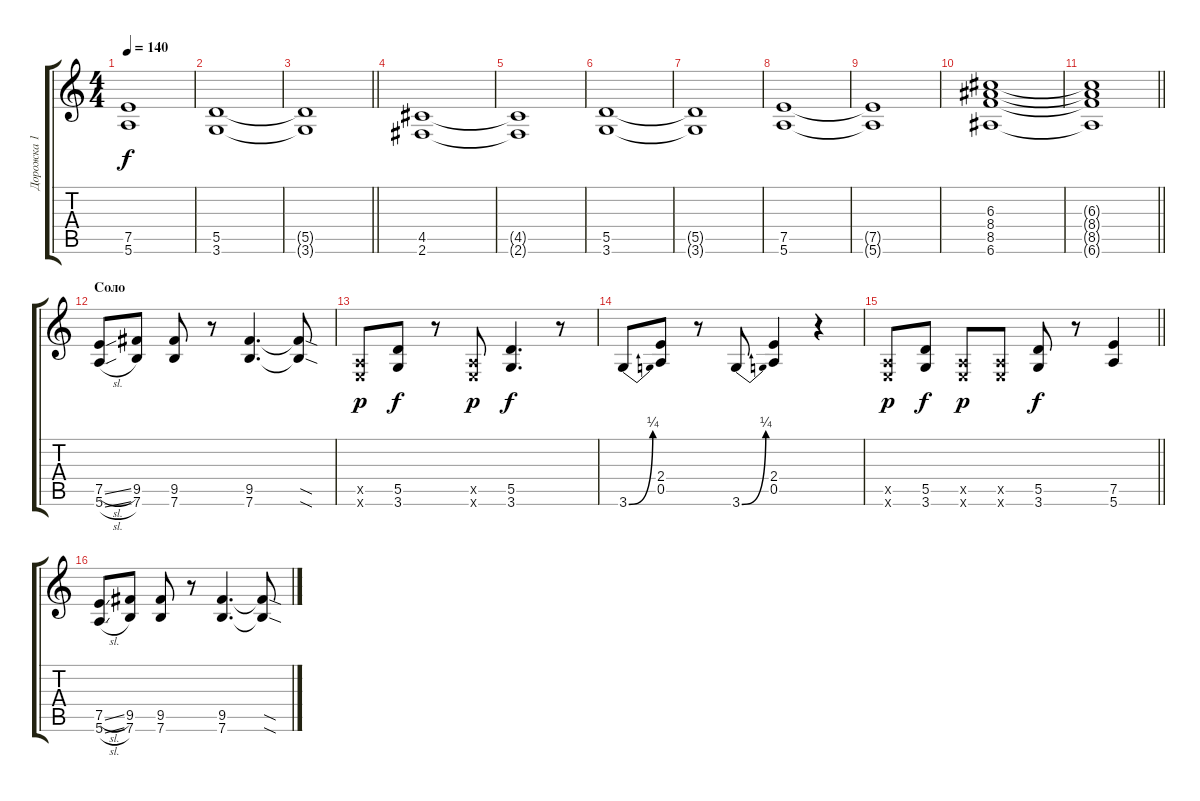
\track ("Дорожка 1" "Дорожка 1") {instrument overdrivenguitar}
\staff {score tabs}
\tuning (E4 B3 G3 D3 A2 E2) {hide}
\ts (4 4)
\tempo 140
\clef g2
\ks c
(7.5{t} 5.6{t}).1{dy f} |
(5.5 3.6).1 |
\barLineRight lightlight
(5.5{t} 3.6{t}).1 |
(4.5 2.6).1 |
(4.5{t} 2.6{t}).1 |
(5.5 3.6).1 |
(5.5{t} 3.6{t}).1 |
(7.5 5.6).1 |
(7.5{t} 5.6{t}).1 |
(6.3 8.4 8.5 6.6).1 |
\barLineRight lightlight
(6.3{t} 8.4{t} 8.5{t} 6.6{t}).1 |
\section ("" "Соло")
(7.5{sl} 5.6{sl}).8 (9.5 7.6).8 (9.5 7.6).8 r.8 (9.5 7.6).4{d} (9.5{sod t} 7.6{sod t}).8 |
(0.5{x} 0.6{x}).8{dy p} (5.5 3.6).8{dy f} r.8 (0.5{x} 0.6{x}).8{dy p} (5.5 3.6).4{d dy f} r.8 |
3.6{be (bend 0 0 60 1)}.8 (2.4 0.5).8 r.8 3.6{be (bend 0 0 60 1)}.8 (2.4 0.5).4 r.4 |
\barLineRight lightlight
(0.5{x} 0.6{x}).8{dy p} (5.5 3.6).8{dy f} (0.5{x} 0.6{x}).8{dy p} (0.5{x} 0.6{x}).8 (5.5 3.6).8{dy f} r.8 (7.5 5.6).4 |
(7.5{sl} 5.6{sl}).8 (9.5 7.6).8 (9.5 7.6).8 r.8 (9.5 7.6).4{d} (9.5{sod t} 7.6{sod t}).8
